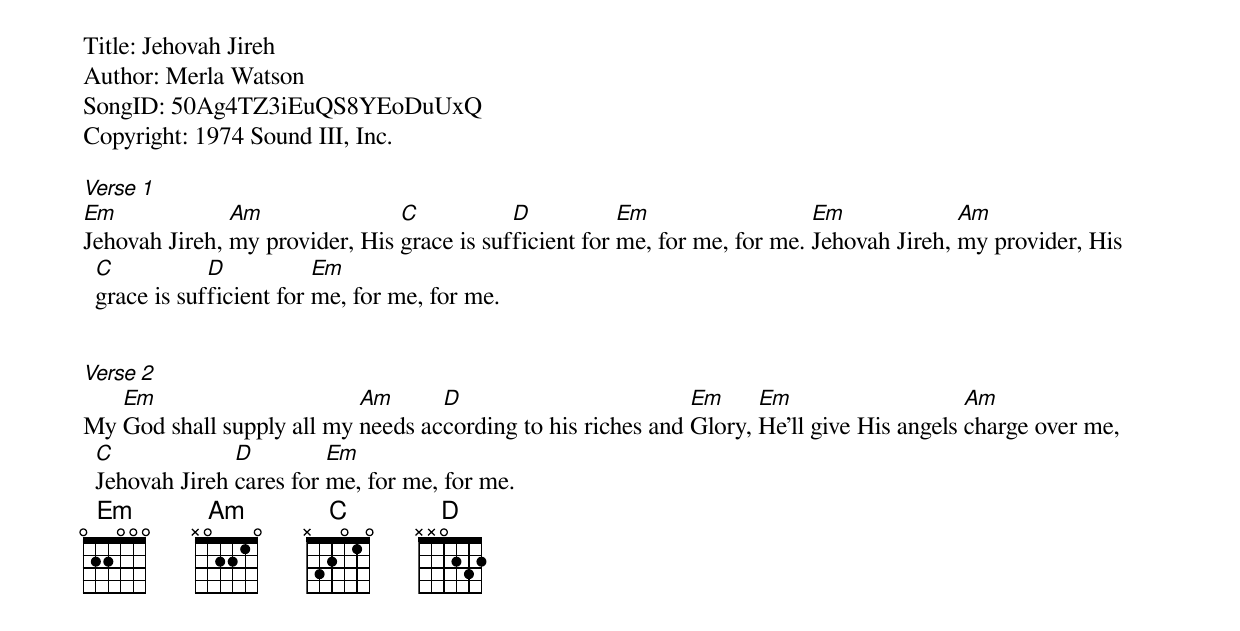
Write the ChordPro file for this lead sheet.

Title: Jehovah Jireh
Author: Merla Watson
SongID: 50Ag4TZ3iEuQS8YEoDuUxQ
Copyright: 1974 Sound III, Inc.

[Verse 1]
[Em]Jehovah Jireh, [Am]my provider, His [C]grace is suf[D]ficient for [Em]me, for me, for me. [Em]Jehovah Jireh, [Am]my provider, His [C]grace is suf[D]ficient for [Em]me, for me, for me.


[Verse 2]
My [Em]God shall supply all my [Am]needs ac[D]cording to his riches and [Em]Glory, [Em]He’ll give His angels [Am]charge over me, [C]Jehovah Jireh [D]cares for [Em]me, for me, for me.
